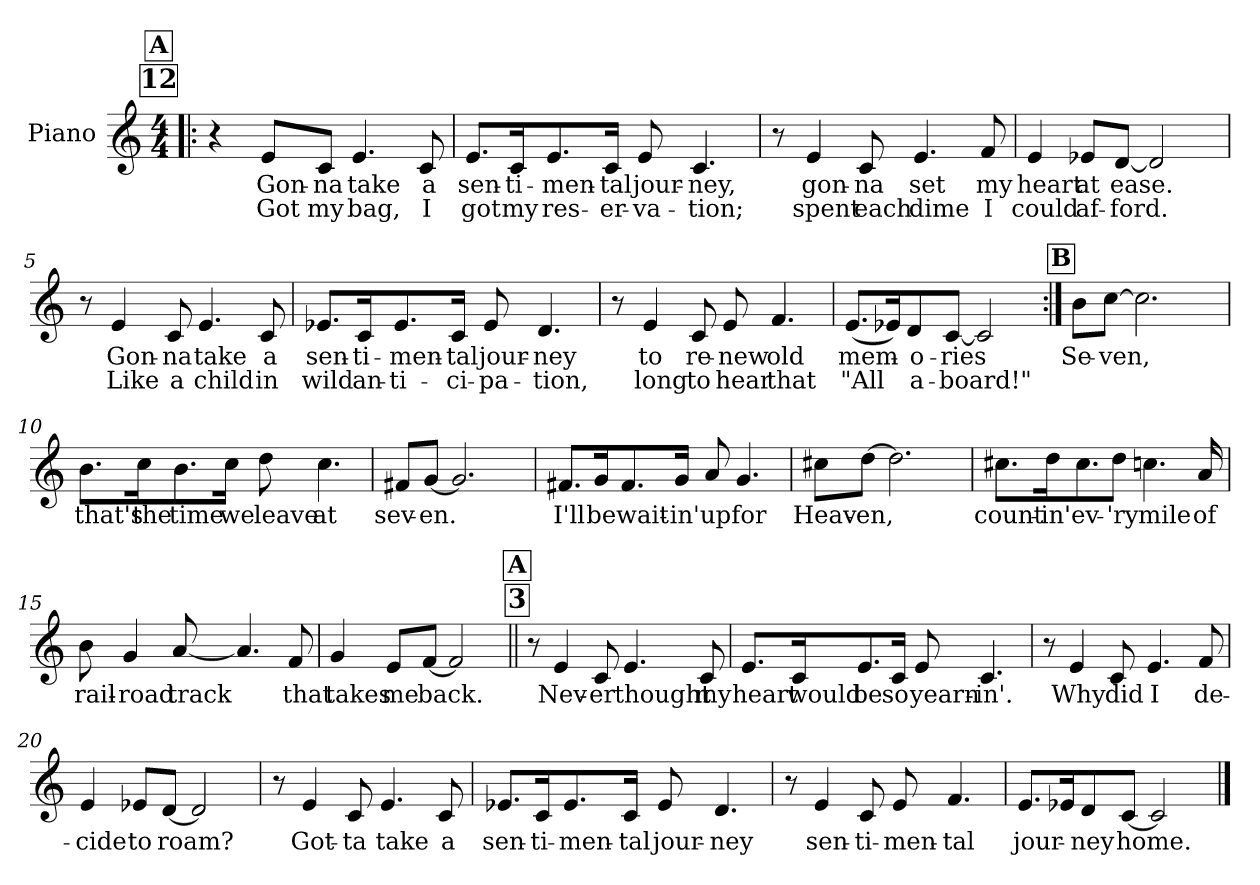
**kern	**text	**text
*part1	*part1	*part1
*staff1	*staff1	*staff1
*I"Piano	*	*
*I'Pno.	*	*
*clefG2	*	*
*k[]	*	*
*M4/4	*	*
!!LO:REH:place=s1:a:t=12
!!LO:REH:place=s1:a:fs=14:t=A
=1!|:	=1!|:	=1!|:
4r	.	.
!	!LO:LY:b	!LO:LY:b
8e/L	Gon-	Got
!	!LO:LY:b	!LO:LY:b
8c/J	-na	my
!	!LO:LY:b	!LO:LY:b
4.e/	take	bag,
!	!LO:LY:b	!LO:LY:b
8c/	a	I
=2	=2	=2
!	!LO:LY:b	!LO:LY:b
8.e/L	sen-	got
!	!LO:LY:b	!LO:LY:b
16c/K	ti-	my
!	!LO:LY:b	!LO:LY:b
8.e/	-men-	res-
!	!LO:LY:b	!LO:LY:b
16c/Jk	-tal	-er-
!	!LO:LY:b	!LO:LY:b
8e/	jour-	-va-
!	!LO:LY:b	!LO:LY:b
4.c/	-ney,	-tion;
=3	=3	=3
8r	.	.
!	!LO:LY:b	!LO:LY:b
4e/	gon-	spent
!	!LO:LY:b	!LO:LY:b
8c/	-na	each
!	!LO:LY:b	!LO:LY:b
4.e/	set	dime
!	!LO:LY:b	!LO:LY:b
8f/	my	I
=4	=4	=4
!	!LO:LY:b	!LO:LY:b
4e/	heart	could
!	!LO:LY:b	!LO:LY:b
8e-X/L	at	af-
!	!LO:LY:b	!LO:LY:b
[8d/J	ease.	-ford.
2d/]	.	.
!!LO:LB:g=z
=5	=5	=5
8r	.	.
!	!LO:LY:b	!LO:LY:b
4e/	Gon-	Like
!	!LO:LY:b	!LO:LY:b
8c/	-na	a
!	!LO:LY:b	!LO:LY:b
4.e/	take	child
!	!LO:LY:b	!LO:LY:b
8c/	a	in
=6	=6	=6
!	!LO:LY:b	!LO:LY:b
8.e-X/L	sen-	wild
!	!LO:LY:b	!LO:LY:b
16c/K	-ti-	an-
!	!LO:LY:b	!LO:LY:b
8.e-/	-men-	-ti-
!	!LO:LY:b	!LO:LY:b
16c/Jk	-tal	-ci-
!	!LO:LY:b	!LO:LY:b
8e-/	jour-	-pa-
!	!LO:LY:b	!LO:LY:b
4.d/	-ney	-tion,
=7	=7	=7
8r	.	.
!	!LO:LY:b	!LO:LY:b
4e/	to	long
!	!LO:LY:b	!LO:LY:b
8c/	re-	to
!	!LO:LY:b	!LO:LY:b
8e/	-new	hear
!	!LO:LY:b	!LO:LY:b
4.f/	old	that
=8	=8	=8
!	!LO:LY:b	!LO:LY:b
(8.e/L	mem-	"All
16e-X/K)	.	.
!	!LO:LY:b	!LO:LY:b
8d/	-o-	a-
!	!LO:LY:b	!LO:LY:b
[8c/J	-ries	-board!"
2c/]	.	.
!!LO:LB:g=z
!!LO:REH:place=s1:a:fs=14:t=B
=9:|!	=9:|!	=9:|!
!	!LO:LY:b	!
8b\L	Se-	.
!	!LO:LY:b	!
[8cc\J	ven,	.
2.cc\]	.	.
=10	=10	=10
!	!LO:LY:b	!
8.b\L	that's	.
!	!LO:LY:b	!
16cc\K	the	.
!	!LO:LY:b	!
8.b\	time	.
!	!LO:LY:b	!
16cc\Jk	we	.
!	!LO:LY:b	!
8dd\	leave	.
!	!LO:LY:b	!
4.cc\	at	.
=11	=11	=11
!	!LO:LY:b	!
8f#X/L	sev-	.
!	!LO:LY:b	!
[8g/J	-en.	.
2.g/]	.	.
=12	=12	=12
!	!LO:LY:b	!
8.f#X/L	I'll	.
!	!LO:LY:b	!
16g/K	be	.
!	!LO:LY:b	!
8.f#/	wait-	.
!	!LO:LY:b	!
16g/Jk	-in'	.
!	!LO:LY:b	!
8a/	up	.
!	!LO:LY:b	!
4.g/	for	.
!!LO:LB:g=z
=13	=13	=13
!	!LO:LY:b	!
8cc#X\L	Heav-	.
!	!LO:LY:b	!
[8dd\J	-en,	.
2.dd\]	.	.
=14	=14	=14
!	!LO:LY:b	!
8.cc#X\L	count-	.
!	!LO:LY:b	!
16dd\K	-in'	.
!	!LO:LY:b	!
8.cc#\	ev-	.
!	!LO:LY:b	!
8dd\J	-'ry	.
!	!LO:LY:b	!
4.ccn\	mile	.
!	!LO:LY:b	!
16a/	of	.
=15	=15	=15
!	!LO:LY:b	!
8b\	rail-	.
!	!LO:LY:b	!
4g/	-road	.
!	!LO:LY:b	!
[8a/	track	.
4.a/]	.	.
!	!LO:LY:b	!
8f/	that	.
=16	=16	=16
!	!LO:LY:b	!
4g/	takes	.
!	!LO:LY:b	!
8e/L	me	.
!	!LO:LY:b	!
[8f/J	back.	.
2f/]	.	.
!!LO:LB:g=z
!!LO:REH:place=s1:a:t=3
!!LO:REH:place=s1:a:fs=14:t=A
=17||	=17||	=17||
8r	.	.
!	!LO:LY:b	!
4e/	Nev-	.
!	!LO:LY:b	!
8c/	-er	.
!	!LO:LY:b	!
4.e/	thought	.
!	!LO:LY:b	!
8c/	my	.
=18	=18	=18
!	!LO:LY:b	!
8.e/L	heart	.
!	!LO:LY:b	!
16c/K	would	.
!	!LO:LY:b	!
8.e/	be	.
!	!LO:LY:b	!
16c/Jk	so	.
!	!LO:LY:b	!
8e/	yearn-	.
!	!LO:LY:b	!
4.c/	-in'.	.
=19	=19	=19
8r	.	.
!	!LO:LY:b	!
4e/	Why	.
!	!LO:LY:b	!
8c/	did	.
!	!LO:LY:b	!
4.e/	I	.
!	!LO:LY:b	!
8f/	de-	.
=20	=20	=20
!	!LO:LY:b	!
4e/	-cide	.
!	!LO:LY:b	!
8e-X/L	to	.
!	!LO:LY:b	!
[8d/J	roam?	.
2d/]	.	.
!!LO:LB:g=z
=21	=21	=21
8r	.	.
!	!LO:LY:b	!
4e/	Got-	.
!	!LO:LY:b	!
8c/	-ta	.
!	!LO:LY:b	!
4.e/	take	.
!	!LO:LY:b	!
8c/	a	.
=22	=22	=22
!	!LO:LY:b	!
8.e-X/L	sen-	.
!	!LO:LY:b	!
16c/K	-ti-	.
!	!LO:LY:b	!
8.e-/	-men-	.
!	!LO:LY:b	!
16c/Jk	-tal	.
!	!LO:LY:b	!
8e-/	jour-	.
!	!LO:LY:b	!
4.d/	-ney	.
=23	=23	=23
8r	.	.
!	!LO:LY:b	!
4e/	sen-	.
!	!LO:LY:b	!
8c/	-ti-	.
!	!LO:LY:b	!
8e/	-men-	.
!	!LO:LY:b	!
4.f/	-tal	.
=24	=24	=24
!	!LO:LY:b	!
8.e/L	jour-	.
16e-X/K	.	.
!	!LO:LY:b	!
8d/	-ney	.
!	!LO:LY:b	!
[8c/J	home.	.
2c/]	.	.
==	==	==
*-	*-	*-
